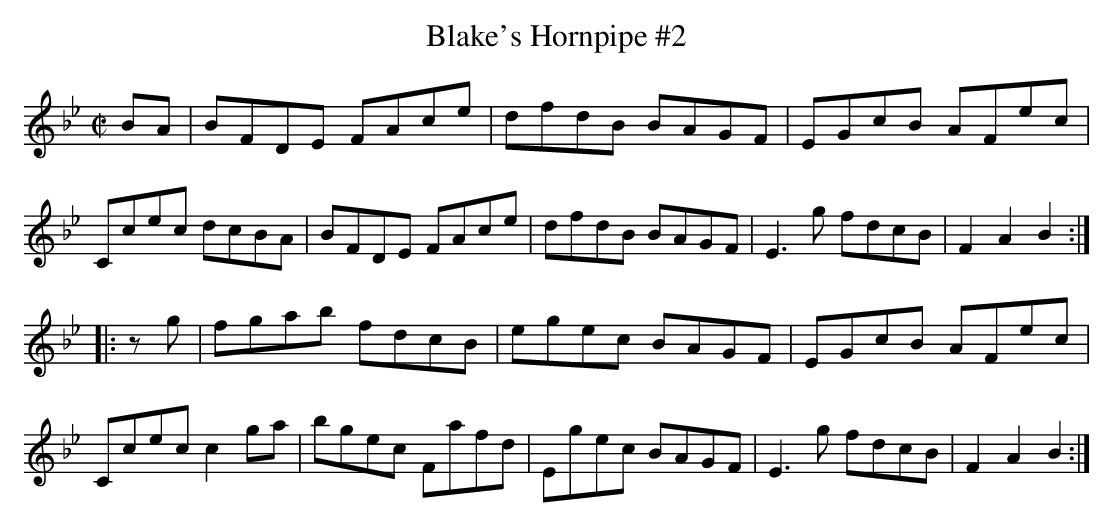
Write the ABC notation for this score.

X:1
T: Blake's Hornpipe #2
M: C|
L: 1/8
K: Bb
BA \
| BFDE FAce | dfdB BAGF | EGcB AFec | Ccec dcBA \
| BFDE FAce | dfdB BAGF | E3g  fdcB | F2A2 B2 :|
|: zg \
| fgab fdcB | egec BAGF | EGcB AFec | Ccec c2ga \
| bgec Fafd | Egec BAGF | E3g  fdcB | F2A2 B2 :|
